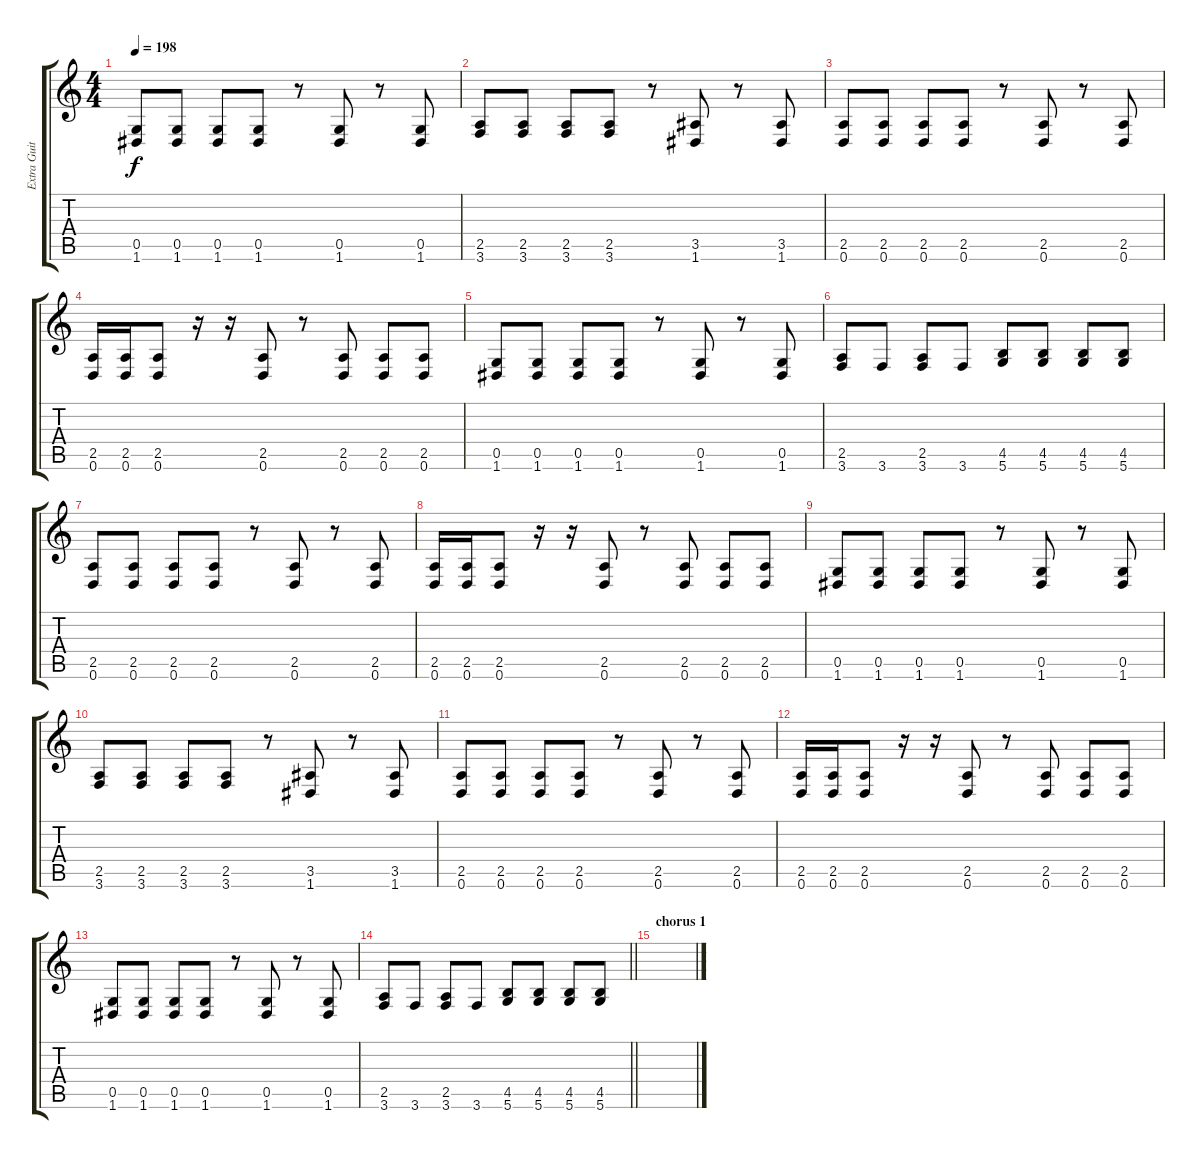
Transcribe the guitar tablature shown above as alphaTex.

\track ("Extra Guitar" "Extra Guit") {instrument distortionguitar}
\staff {score tabs}
\tuning (D4 A3 F3 C3 G2 D2) {hide}
\ts (4 4)
\tempo 198
\clef g2
\ks c
(0.5 1.6).8{dy f} (0.5 1.6).8 (0.5 1.6).8 (0.5 1.6).8 r.8 (0.5 1.6).8 r.8 (0.5 1.6).8 |
(2.5 3.6).8 (2.5 3.6).8 (2.5 3.6).8 (2.5 3.6).8 r.8 (3.5 1.6).8 r.8 (3.5 1.6).8 |
(2.5 0.6).8 (2.5 0.6).8 (2.5 0.6).8 (2.5 0.6).8 r.8 (2.5 0.6).8 r.8 (2.5 0.6).8 |
(2.5 0.6).16 (2.5 0.6).16 (2.5 0.6).8 r.16 r.16 (2.5 0.6).8 r.8 (2.5 0.6).8 (2.5 0.6).8 (2.5 0.6).8 |
(0.5 1.6).8 (0.5 1.6).8 (0.5 1.6).8 (0.5 1.6).8 r.8 (0.5 1.6).8 r.8 (0.5 1.6).8 |
(2.5 3.6).8 3.6.8 (2.5 3.6).8 3.6.8 (4.5 5.6).8 (4.5 5.6).8 (4.5 5.6).8 (4.5 5.6).8 |
(2.5 0.6).8 (2.5 0.6).8 (2.5 0.6).8 (2.5 0.6).8 r.8 (2.5 0.6).8 r.8 (2.5 0.6).8 |
(2.5 0.6).16 (2.5 0.6).16 (2.5 0.6).8 r.16 r.16 (2.5 0.6).8 r.8 (2.5 0.6).8 (2.5 0.6).8 (2.5 0.6).8 |
(0.5 1.6).8 (0.5 1.6).8 (0.5 1.6).8 (0.5 1.6).8 r.8 (0.5 1.6).8 r.8 (0.5 1.6).8 |
(2.5 3.6).8 (2.5 3.6).8 (2.5 3.6).8 (2.5 3.6).8 r.8 (3.5 1.6).8 r.8 (3.5 1.6).8 |
(2.5 0.6).8 (2.5 0.6).8 (2.5 0.6).8 (2.5 0.6).8 r.8 (2.5 0.6).8 r.8 (2.5 0.6).8 |
(2.5 0.6).16 (2.5 0.6).16 (2.5 0.6).8 r.16 r.16 (2.5 0.6).8 r.8 (2.5 0.6).8 (2.5 0.6).8 (2.5 0.6).8 |
(0.5 1.6).8 (0.5 1.6).8 (0.5 1.6).8 (0.5 1.6).8 r.8 (0.5 1.6).8 r.8 (0.5 1.6).8 |
\barLineRight lightlight
(2.5 3.6).8 3.6.8 (2.5 3.6).8 3.6.8 (4.5 5.6).8 (4.5 5.6).8 (4.5 5.6).8 (4.5 5.6).8 |
\section ("" "chorus 1")
